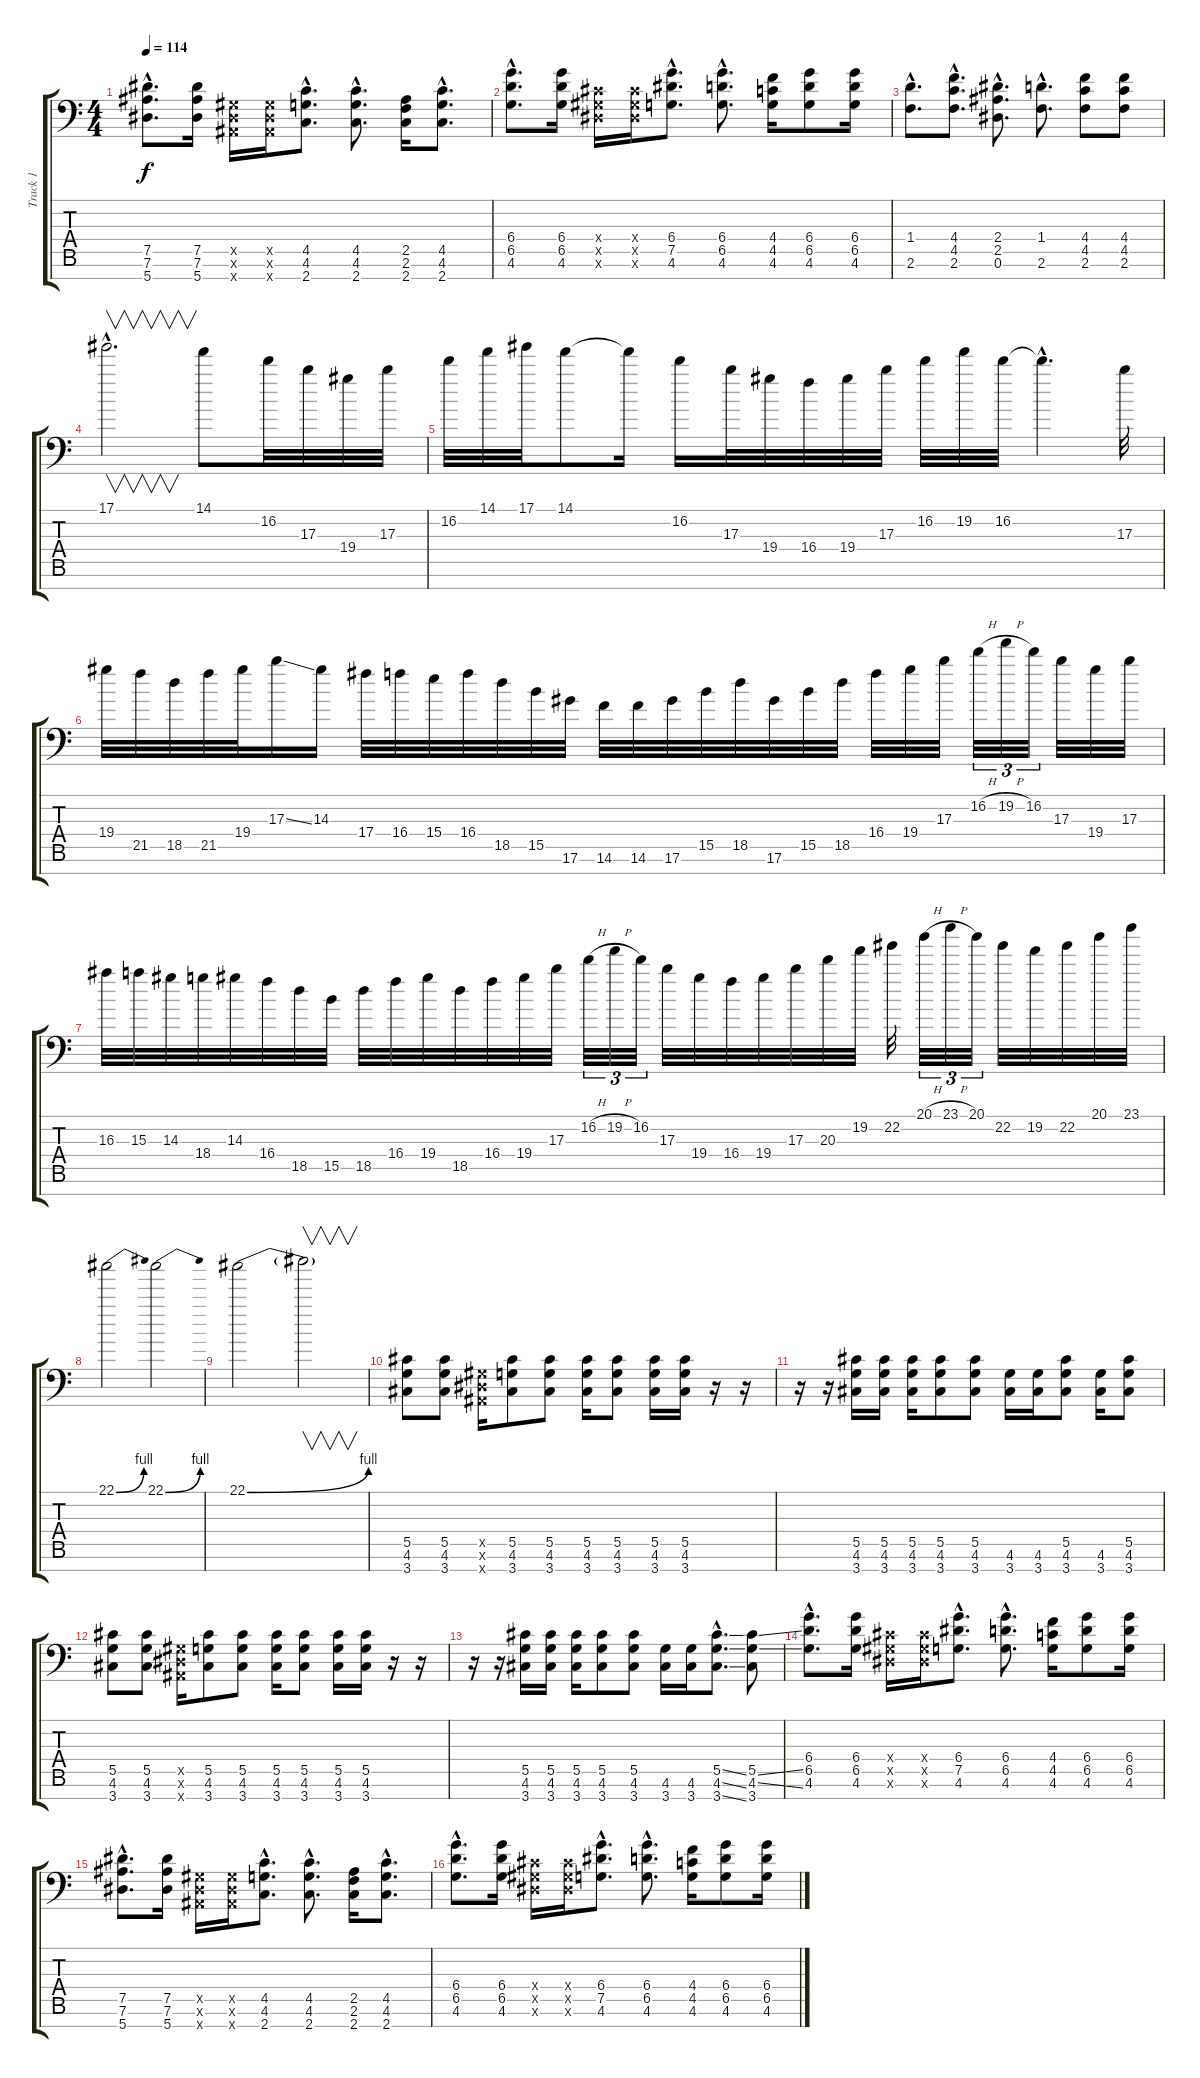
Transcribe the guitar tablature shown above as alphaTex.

\track ("Track 1" "Track 1") {instrument distortionguitar}
\staff {score tabs}
\tuning (Eb4 Bb3 Gb3 Db3 Ab2 Eb2 Bb1) {hide}
\ts (4 4)
\tempo 114
\clef f4
\ks c
(7.5{hac} 7.6{hac} 5.7{hac}).8{d dy f} (7.5 7.6 5.7).16 (0.5{x} 0.6{x} 0.7{x}).16 (0.5{x} 0.6{x} 0.7{x}).16 (4.5{hac} 4.6{hac} 2.7{hac}).8{d} (4.5{hac} 4.6{hac} 2.7{hac}).8{d} (2.5 2.6 2.7).16 (4.5{hac} 4.6{hac} 2.7{hac}).8{d} |
(6.4{hac} 6.5{hac} 4.6{hac}).8{d} (6.4 6.5 4.6).16 (0.4{x} 0.5{x} 0.6{x}).16 (0.4{x} 0.5{x} 0.6{x}).16 (6.4{hac} 7.5{hac} 4.6{hac}).8{d} (6.4{hac} 6.5{hac} 4.6{hac}).8{d} (4.4 4.5 4.6).16 (6.4 6.5 4.6).8 (6.4 6.5 4.6).16 |
(1.4{hac} 2.6{hac}).8{d} (4.4{hac} 4.5{hac} 2.6{hac}).8{d} (2.4{hac} 2.5{hac} 0.6{hac}).8{d} (1.4{hac} 2.6{hac}).8{d} (4.4 4.5 2.6).8 (4.4 4.5 2.6).8 |
17.1{hac}.2{v d} 14.1.8 16.2.32 17.3.32 19.4.32 17.3.32 |
16.2.32 14.1.32 17.1.32 14.1.8 14.1{t}.16 16.2.16 17.3.32 19.4.32 16.4.32 19.4.32 17.3.32 16.2.32 19.2.32 16.2.32 16.2{hac t}.4{d} 17.3.32 |
19.4.32 21.5.32 18.5.32 21.5.32 19.4.32 17.3{ss}.16 14.3.16 17.4.32 16.4.32 15.4.32 16.4.32 18.5.32 15.5.32 17.6.32 14.6.32 14.6.32 17.6.32 15.5.32 18.5.32 17.6.32 15.5.32 18.5.32 16.4.32 19.4.32 17.3.32 16.2{h}.32{tu (3 2)} 19.2{h}.32{tu (3 2)} 16.2.32{tu (3 2)} 17.3.32 19.4.32 17.3.32 |
16.3.32 15.3.32 14.3.32 18.4.32 14.3.32 16.4.32 18.5.32 15.5.32 18.5.32 16.4.32 19.4.32 18.5.32 16.4.32 19.4.32 17.3.32 16.2{h}.32{tu (3 2)} 19.2{h}.32{tu (3 2)} 16.2.32{tu (3 2)} 17.3.32 19.4.32 16.4.32 19.4.32 17.3.32 20.3.32 19.2.32 22.2.32 20.1{h}.32{tu (3 2)} 23.1{h}.32{tu (3 2)} 20.1.32{tu (3 2)} 22.2.32 19.2.32 22.2.32 20.1.32 23.1.32 |
22.1{be (bend 0 0 60 4)}.2 22.1{be (bend 0 0 60 4)}.2 |
22.1{be (bend 0 0 60 4)}.2 22.1{t}.2{v} |
(5.5 4.6 3.7).8 (5.5 4.6 3.7).8 (0.5{x} 0.6{x} 0.7{x}).16 (5.5 4.6 3.7).8 (5.5 4.6 3.7).8 (5.5 4.6 3.7).16 (5.5 4.6 3.7).8 (5.5 4.6 3.7).16 (5.5 4.6 3.7).16 r.16 r.16 |
r.16 r.16 (5.5 4.6 3.7).16 (5.5 4.6 3.7).16 (5.5 4.6 3.7).16 (5.5 4.6 3.7).8 (5.5 4.6 3.7).8 (4.6 3.7).16 (4.6 3.7).16 (5.5 4.6 3.7).8 (4.6 3.7).16 (5.5 4.6 3.7).8 |
(5.5 4.6 3.7).8 (5.5 4.6 3.7).8 (0.5{x} 0.6{x} 0.7{x}).16 (5.5 4.6 3.7).8 (5.5 4.6 3.7).8 (5.5 4.6 3.7).16 (5.5 4.6 3.7).8 (5.5 4.6 3.7).16 (5.5 4.6 3.7).16 r.16 r.16 |
r.16 r.16 (5.5 4.6 3.7).16 (5.5 4.6 3.7).16 (5.5 4.6 3.7).16 (5.5 4.6 3.7).8 (5.5 4.6 3.7).8 (4.6 3.7).16 (4.6 3.7).16 (5.5{ss hac} 4.6{ss hac} 3.7{ss hac}).8{d} (5.5{ss} 4.6{ss} 3.7).8 |
(6.4{hac} 6.5{hac} 4.6{hac}).8{d} (6.4 6.5 4.6).16 (0.4{x} 0.5{x} 0.6{x}).16 (0.4{x} 0.5{x} 0.6{x}).16 (6.4{hac} 7.5{hac} 4.6{hac}).8{d} (6.4{hac} 6.5{hac} 4.6{hac}).8{d} (4.4 4.5 4.6).16 (6.4 6.5 4.6).8 (6.4 6.5 4.6).16 |
(7.5{hac} 7.6{hac} 5.7{hac}).8{d} (7.5 7.6 5.7).16 (0.5{x} 0.6{x} 0.7{x}).16 (0.5{x} 0.6{x} 0.7{x}).16 (4.5{hac} 4.6{hac} 2.7{hac}).8{d} (4.5{hac} 4.6{hac} 2.7{hac}).8{d} (2.5 2.6 2.7).16 (4.5{hac} 4.6{hac} 2.7{hac}).8{d} |
(6.4{hac} 6.5{hac} 4.6{hac}).8{d} (6.4 6.5 4.6).16 (0.4{x} 0.5{x} 0.6{x}).16 (0.4{x} 0.5{x} 0.6{x}).16 (6.4{hac} 7.5{hac} 4.6{hac}).8{d} (6.4{hac} 6.5{hac} 4.6{hac}).8{d} (4.4 4.5 4.6).16 (6.4 6.5 4.6).8 (6.4 6.5 4.6).16
